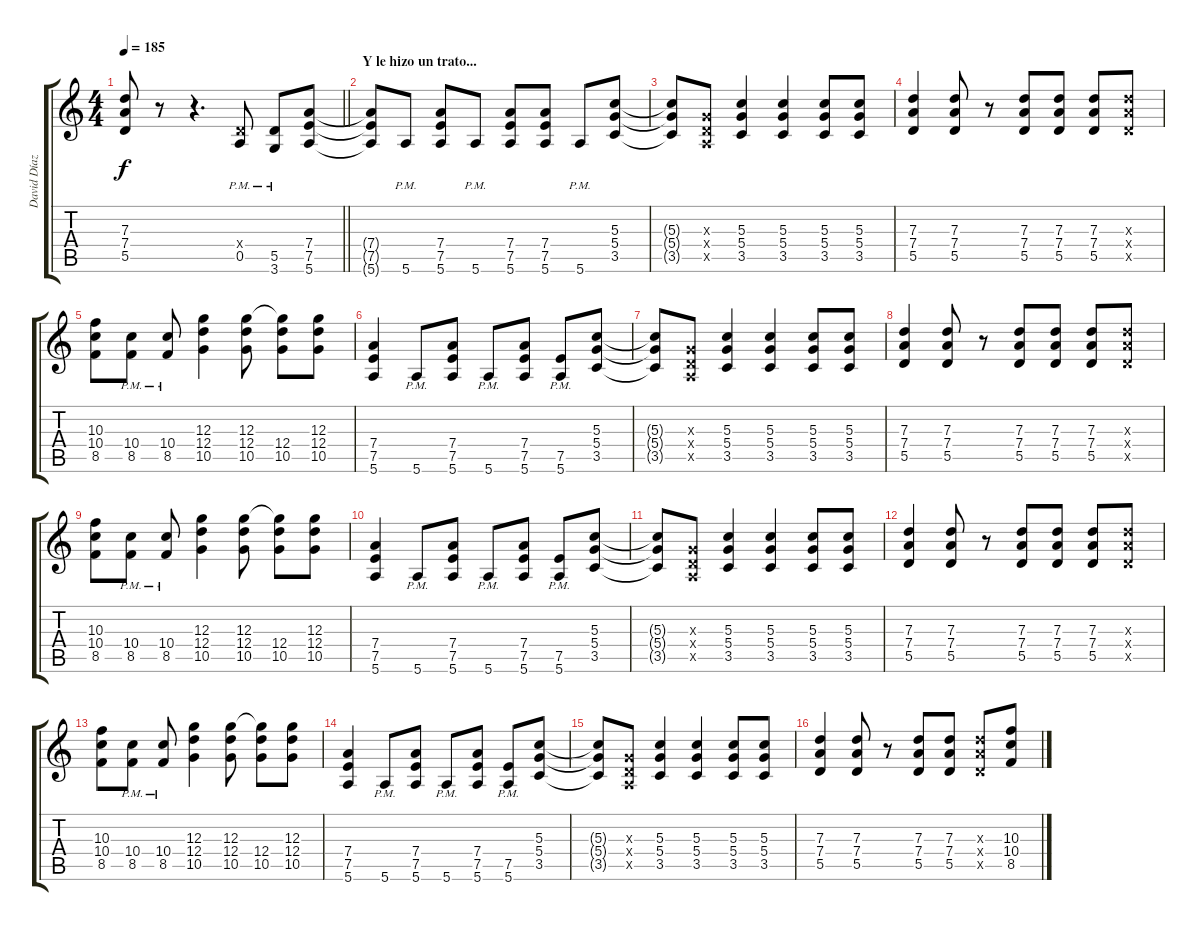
\track ("David Díaz 'Kolibrí' - Guitarra" "David Díaz") {instrument overdrivenguitar}
\staff {score tabs}
\tuning (E4 B3 G3 D3 A2 E2) {hide}
\ts (4 4)
\tempo 185
\clef g2
\barLineRight lightlight
\ks c
(7.3 7.4 5.5).8{dy f} r.8 r.4{d} (0.4{x} 0.5{pm}).8 (5.5{pm} 3.6{pm}).8 (7.4 7.5 5.6).8 |
\section ("" "Y le hizo un trato...")
(7.4{t} 7.5{t} 5.6{t}).8 5.6{pm}.8 (7.4 7.5 5.6).8 5.6{pm}.8 (7.4 7.5 5.6).8 (7.4 7.5 5.6).8 5.6{pm}.8 (5.3 5.4 3.5).8 |
(5.3{t} 5.4{t} 3.5{t}).8 (0.3{x} 0.4{x} 0.5{x}).8 (5.3 5.4 3.5).4 (5.3 5.4 3.5).4 (5.3 5.4 3.5).8 (5.3 5.4 3.5).8 |
(7.3 7.4 5.5).4 (7.3 7.4 5.5).8 r.8 (7.3 7.4 5.5).8 (7.3 7.4 5.5).8 (7.3 7.4 5.5).8 (7.3{x} 7.4{x} 5.5{x}).8 |
(10.3 10.4 8.5).8 (10.4{pm} 8.5{pm}).8 (10.4{pm} 8.5{pm}).8 (12.3 12.4 10.5).4 (12.3 12.4 10.5).8 (12.3{t} 12.4 10.5).8 (12.3 12.4 10.5).8 |
(7.4 7.5 5.6).4 5.6{pm}.8 (7.4 7.5 5.6).8 5.6{pm}.8 (7.4 7.5 5.6).8 (7.5{pm} 5.6{pm}).8 (5.3 5.4 3.5).8 |
(5.3{t} 5.4{t} 3.5{t}).8 (0.3{x} 0.4{x} 0.5{x}).8 (5.3 5.4 3.5).4 (5.3 5.4 3.5).4 (5.3 5.4 3.5).8 (5.3 5.4 3.5).8 |
(7.3 7.4 5.5).4 (7.3 7.4 5.5).8 r.8 (7.3 7.4 5.5).8 (7.3 7.4 5.5).8 (7.3 7.4 5.5).8 (7.3{x} 7.4{x} 5.5{x}).8 |
(10.3 10.4 8.5).8 (10.4{pm} 8.5{pm}).8 (10.4{pm} 8.5{pm}).8 (12.3 12.4 10.5).4 (12.3 12.4 10.5).8 (12.3{t} 12.4 10.5).8 (12.3 12.4 10.5).8 |
(7.4 7.5 5.6).4 5.6{pm}.8 (7.4 7.5 5.6).8 5.6{pm}.8 (7.4 7.5 5.6).8 (7.5{pm} 5.6{pm}).8 (5.3 5.4 3.5).8 |
(5.3{t} 5.4{t} 3.5{t}).8 (0.3{x} 0.4{x} 0.5{x}).8 (5.3 5.4 3.5).4 (5.3 5.4 3.5).4 (5.3 5.4 3.5).8 (5.3 5.4 3.5).8 |
(7.3 7.4 5.5).4 (7.3 7.4 5.5).8 r.8 (7.3 7.4 5.5).8 (7.3 7.4 5.5).8 (7.3 7.4 5.5).8 (7.3{x} 7.4{x} 5.5{x}).8 |
(10.3 10.4 8.5).8 (10.4{pm} 8.5{pm}).8 (10.4{pm} 8.5{pm}).8 (12.3 12.4 10.5).4 (12.3 12.4 10.5).8 (12.3{t} 12.4 10.5).8 (12.3 12.4 10.5).8 |
(7.4 7.5 5.6).4 5.6{pm}.8 (7.4 7.5 5.6).8 5.6{pm}.8 (7.4 7.5 5.6).8 (7.5{pm} 5.6{pm}).8 (5.3 5.4 3.5).8 |
(5.3{t} 5.4{t} 3.5{t}).8 (0.3{x} 0.4{x} 0.5{x}).8 (5.3 5.4 3.5).4 (5.3 5.4 3.5).4 (5.3 5.4 3.5).8 (5.3 5.4 3.5).8 |
(7.3 7.4 5.5).4 (7.3 7.4 5.5).8 r.8 (7.3 7.4 5.5).8 (7.3 7.4 5.5).8 (7.3{x} 7.4{x} 5.5{x}).8 (10.3 10.4 8.5).8
